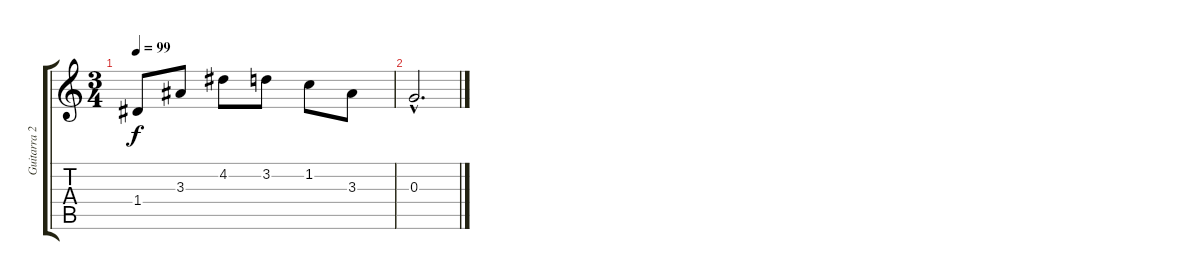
\track ("Guitarra 2" "Guitarra 2") {instrument distortionguitar}
\staff {score tabs}
\tuning (E4 B3 G3 D3 A2 E2) {hide}
\ts (3 4)
\tempo 99
\clef g2
\ks c
1.4.8{dy f} 3.3.8 4.2.8 3.2.8 1.2.8 3.3.8 |
0.3{hac}.2{d}
